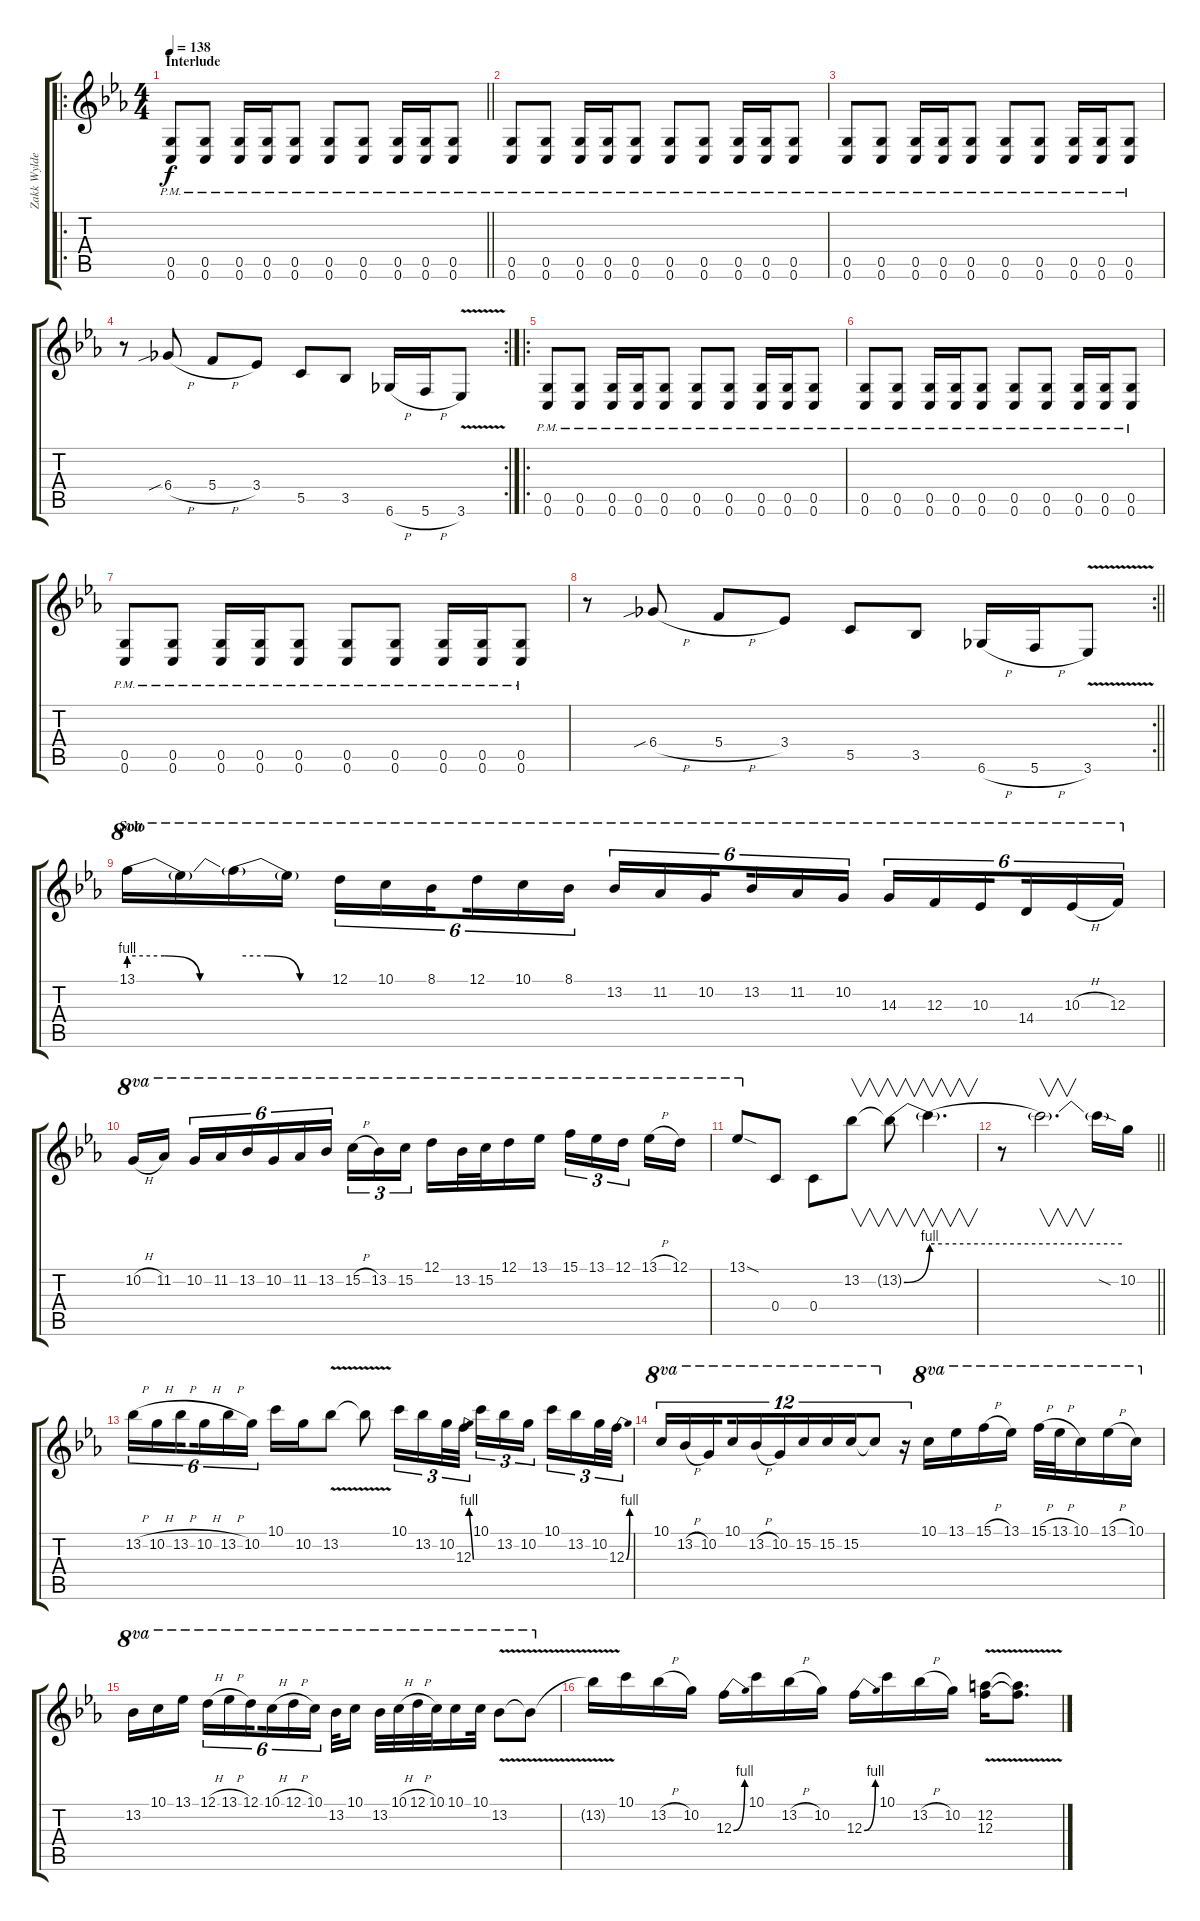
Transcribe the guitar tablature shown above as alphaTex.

\track ("Zakk Wylde" "Zakk Wylde") {instrument distortionguitar}
\staff {score tabs}
\tuning (D4 A3 F3 C3 G2 C2) {hide}
\ro
\ts (4 4)
\section ("" "Interlude")
\tempo 138
\clef g2
\barLineRight lightlight
\ks eb
(0.5{pm} 0.6{pm}).8{dy f} (0.5{pm} 0.6{pm}).8 (0.5{pm} 0.6{pm}).16 (0.5{pm} 0.6{pm}).16 (0.5{pm} 0.6{pm}).8 (0.5{pm} 0.6{pm}).8 (0.5{pm} 0.6{pm}).8 (0.5{pm} 0.6{pm}).16 (0.5{pm} 0.6{pm}).16 (0.5{pm} 0.6{pm}).8 |
(0.5{pm} 0.6{pm}).8 (0.5{pm} 0.6{pm}).8 (0.5{pm} 0.6{pm}).16 (0.5{pm} 0.6{pm}).16 (0.5{pm} 0.6{pm}).8 (0.5{pm} 0.6{pm}).8 (0.5{pm} 0.6{pm}).8 (0.5{pm} 0.6{pm}).16 (0.5{pm} 0.6{pm}).16 (0.5{pm} 0.6{pm}).8 |
(0.5{pm} 0.6{pm}).8 (0.5{pm} 0.6{pm}).8 (0.5{pm} 0.6{pm}).16 (0.5{pm} 0.6{pm}).16 (0.5{pm} 0.6{pm}).8 (0.5{pm} 0.6{pm}).8 (0.5{pm} 0.6{pm}).8 (0.5{pm} 0.6{pm}).16 (0.5{pm} 0.6{pm}).16 (0.5{pm} 0.6{pm}).8 |
\rc 2
r.8 6.4{sib h}.8 5.4{h}.8 3.4.8 5.5.8 3.5.8 6.6{h}.16 5.6{h}.16 3.6{v}.8 |
\ro
(0.5{pm} 0.6{pm}).8 (0.5{pm} 0.6{pm}).8 (0.5{pm} 0.6{pm}).16 (0.5{pm} 0.6{pm}).16 (0.5{pm} 0.6{pm}).8 (0.5{pm} 0.6{pm}).8 (0.5{pm} 0.6{pm}).8 (0.5{pm} 0.6{pm}).16 (0.5{pm} 0.6{pm}).16 (0.5{pm} 0.6{pm}).8 |
(0.5{pm} 0.6{pm}).8 (0.5{pm} 0.6{pm}).8 (0.5{pm} 0.6{pm}).16 (0.5{pm} 0.6{pm}).16 (0.5{pm} 0.6{pm}).8 (0.5{pm} 0.6{pm}).8 (0.5{pm} 0.6{pm}).8 (0.5{pm} 0.6{pm}).16 (0.5{pm} 0.6{pm}).16 (0.5{pm} 0.6{pm}).8 |
(0.5{pm} 0.6{pm}).8 (0.5{pm} 0.6{pm}).8 (0.5{pm} 0.6{pm}).16 (0.5{pm} 0.6{pm}).16 (0.5{pm} 0.6{pm}).8 (0.5{pm} 0.6{pm}).8 (0.5{pm} 0.6{pm}).8 (0.5{pm} 0.6{pm}).16 (0.5{pm} 0.6{pm}).16 (0.5{pm} 0.6{pm}).8 |
\rc 2
\barLineRight lightlight
r.8 6.4{sib h}.8 5.4{h}.8 3.4.8 5.5.8 3.5.8 6.6{h}.16 5.6{h}.16 3.6{v}.8 |
\section ("" "Solo")
13.1{be (custom 0 4 20 4 40 0 60 0)}.16{ot 8va} 13.1{t}.16{ot 8va} 13.1{be (custom 0 4 20 4 40 0 60 0) t}.16{ot 8va} 13.1{t}.16{ot 8va} 12.1.16{tu (6 4) ot 8va} 10.1.16{tu (6 4) ot 8va} 8.1.16{tu (6 4) ot 8va beam splitsecondary} 12.1.16{tu (6 4) ot 8va} 10.1.16{tu (6 4) ot 8va} 8.1.16{tu (6 4) ot 8va} 13.2.16{tu (6 4) ot 8va} 11.2.16{tu (6 4) ot 8va} 10.2.16{tu (6 4) ot 8va beam splitsecondary} 13.2.16{tu (6 4) ot 8va} 11.2.16{tu (6 4) ot 8va} 10.2.16{tu (6 4) ot 8va} 14.3.16{tu (6 4) ot 8va} 12.3.16{tu (6 4) ot 8va} 10.3.16{tu (6 4) ot 8va beam splitsecondary} 14.4.16{tu (6 4) ot 8va} 10.3{h}.16{tu (6 4) ot 8va} 12.3.16{tu (6 4) ot 8va} |
10.2{h}.16{ot 8va} 11.2.16{ot 8va beam splitsecondary} 10.2.16{tu (6 4) ot 8va} 11.2.16{tu (6 4) ot 8va} 13.2.16{tu (6 4) ot 8va} 10.2.16{tu (6 4) ot 8va} 11.2.16{tu (6 4) ot 8va} 13.2.16{tu (6 4) ot 8va beam splitsecondary} 15.2{h}.16{tu (3 2) ot 8va} 13.2.16{tu (3 2) ot 8va} 15.2.16{tu (3 2) ot 8va} 12.1.16{ot 8va} 13.2.32{ot 8va} 15.2.32{ot 8va} 12.1.16{ot 8va} 13.1.16{ot 8va} 15.1.16{tu (3 2) ot 8va} 13.1.16{tu (3 2) ot 8va} 12.1.16{tu (3 2) ot 8va beam splitsecondary} 13.1{h}.16{ot 8va} 12.1.16{ot 8va} |
13.1{sod}.8{ot 8va} 0.4.8 0.4.8 13.2.8{v} 13.2{be (bend 0 0 60 4) t}.8{v} 13.2{be (hold 0 4 60 4) t}.4{v d} |
\barLineRight lightlight
r.8 13.2{t}.2{v d} 13.2{sod t}.16 10.2.16 |
13.2{h}.16{tu (6 4)} 10.2{h}.16{tu (6 4)} 13.2{h}.16{tu (6 4) beam splitsecondary} 10.2{h}.16{tu (6 4)} 13.2{h}.16{tu (6 4)} 10.2.16{tu (6 4)} 10.1.16 10.2.16 13.2{v}.8 13.2{v t}.8 10.1.16{tu (3 2)} 13.2.16{tu (3 2)} 10.2.32{tu (3 2)} 12.3{be (bend 0 0 60 4)}.32{tu (3 2)} 10.1.16{tu (3 2)} 13.2.16{tu (3 2)} 10.2.16{tu (3 2) beam splitsecondary} 10.1.16{tu (3 2)} 13.2.16{tu (3 2)} 10.2.32{tu (3 2)} 12.3{be (bend 0 0 60 4)}.32{tu (3 2)} |
10.1.16{tu (12 8) ot 8va} 13.2{h}.16{tu (12 8) ot 8va} 10.2.16{tu (12 8) ot 8va beam splitsecondary} 10.1.16{tu (12 8) ot 8va} 13.2{h}.16{tu (12 8) ot 8va} 10.2.16{tu (12 8) ot 8va} 15.2.16{tu (12 8) ot 8va} 15.2.16{tu (12 8) ot 8va} 15.2.16{tu (12 8) ot 8va} 15.2{t}.8{tu (12 8) ot 8va} r.16{tu (12 8)} 10.1.16{ot 8va} 13.1.16{ot 8va} 15.1{h}.16{ot 8va} 13.1.16{ot 8va} 15.1{h}.32{ot 8va} 13.1{h}.32{ot 8va} 10.1.16{ot 8va} 13.1{h}.16{ot 8va} 10.1.16{ot 8va} |
13.2.16{ot 8va} 10.1.16{ot 8va} 13.1.16{ot 8va beam splitsecondary} 12.1{h}.16{tu (6 4) ot 8va} 13.1{h}.16{tu (6 4) ot 8va} 12.1.16{tu (6 4) ot 8va beam splitsecondary} 10.1{h}.16{tu (6 4) ot 8va} 12.1{h}.16{tu (6 4) ot 8va} 10.1.16{tu (6 4) ot 8va beam splitsecondary} 13.2.32{ot 8va} 10.1.16{ot 8va} 13.2.32{ot 8va} 10.1{h}.32{ot 8va} 12.1{h}.32{ot 8va} 10.1.32{ot 8va} 10.1.16{ot 8va} 10.1.32{ot 8va} 13.2{v}.8{ot 8va} 13.2{v t}.8{ot 8va} |
13.2{t}.16 10.1.16 13.2{h}.16 10.2.16 12.3{be (bend 0 0 60 4)}.16 10.1.16 13.2{h}.16 10.2.16 12.3{be (bend 0 0 60 4)}.16 10.1.16 13.2{h}.16 10.2.16 (12.2{v} 12.3{v}).16 (12.2{v t} 12.3{v t}).8{d}
